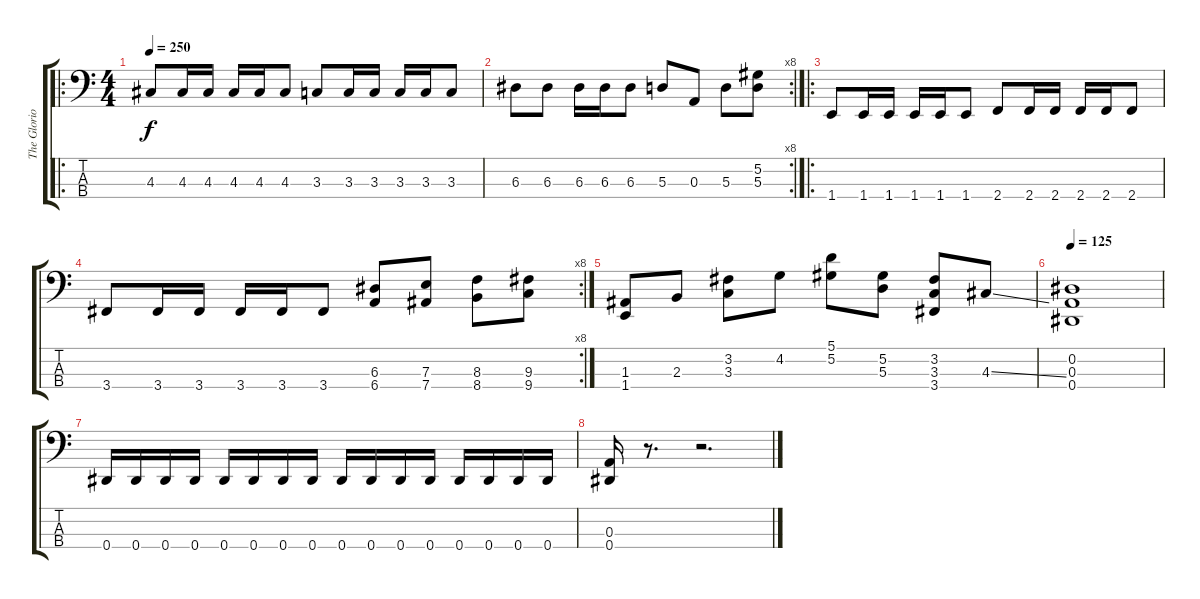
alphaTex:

\track ("The Glorious sorcerer from the north" "The Glorio") {instrument electricbasspick}
\staff {score tabs}
\tuning (A2 Eb2 A1 Eb1) {hide}
\ro
\ts (4 4)
\tempo 250
\clef f4
\ks c
4.3.8{dy f} 4.3.16 4.3.16 4.3.16 4.3.16 4.3.8 3.3.8 3.3.16 3.3.16 3.3.16 3.3.16 3.3.8 |
\rc 8
6.3.8 6.3.8 6.3.16 6.3.16 6.3.8 5.3.8 0.3.8 5.3.8 (5.2 5.3).8 |
\ro
1.4.8 1.4.16 1.4.16 1.4.16 1.4.16 1.4.8 2.4.8 2.4.16 2.4.16 2.4.16 2.4.16 2.4.8 |
\rc 8
3.4.8 3.4.16 3.4.16 3.4.16 3.4.16 3.4.8 (6.3 6.4).8 (7.3 7.4).8 (8.3 8.4).8 (9.3 9.4).8 |
(1.3 1.4).8 2.3.8 (3.2 3.3).8 4.2.8 (5.1 5.2).8 (5.2 5.3).8 (3.2 3.3 3.4).8 4.3{ss}.8 |
\tempo 125
(0.2 0.3 0.4).1 |
0.4.16 0.4.16 0.4.16 0.4.16 0.4.16 0.4.16 0.4.16 0.4.16 0.4.16 0.4.16 0.4.16 0.4.16 0.4.16 0.4.16 0.4.16 0.4.16 |
(0.3 0.4).16 r.8{d} r.2{d}
